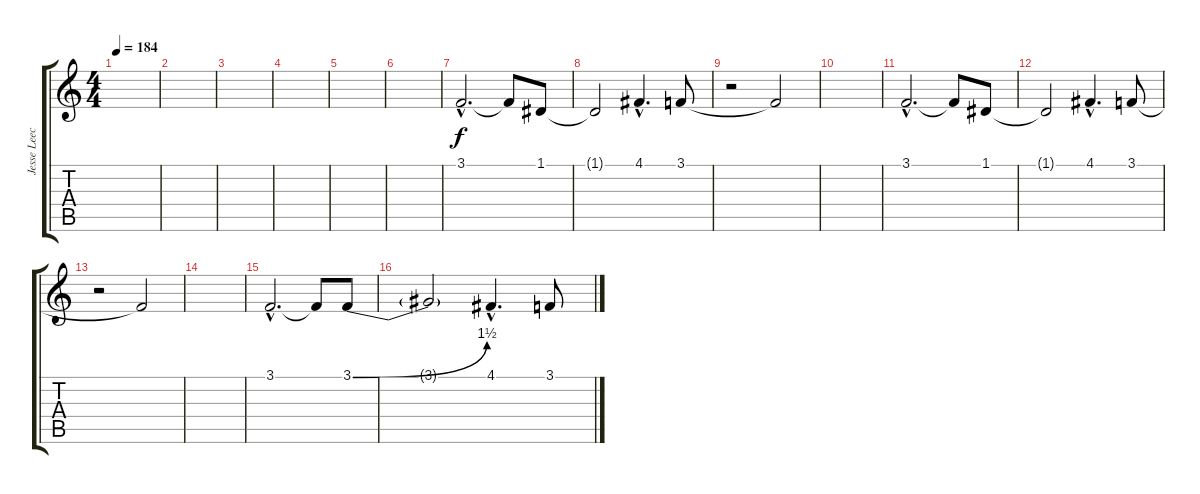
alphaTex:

\track ("Jesse Leech(yes it is him)" "Jesse Leec") {instrument oboe}
\staff {score tabs}
\tuning (D4 A3 F3 C3 G2 C2) {hide}
\ts (4 4)
\tempo 184
\clef g2
\ks c
|
|
|
|
|
|
3.1{hac}.2{d} 3.1{t}.8 1.1.8 |
1.1{t}.2 4.1{hac}.4{d} 3.1.8 |
r.2 3.1{t}.2 |
|
3.1{hac}.2{d} 3.1{t}.8 1.1.8 |
1.1{t}.2 4.1{hac}.4{d} 3.1.8 |
r.2 3.1{t}.2 |
|
3.1{hac}.2{d} 3.1{t}.8 3.1{be (bend 0 0 60 6)}.8 |
3.1{t}.2 4.1{hac}.4{d} 3.1.8
